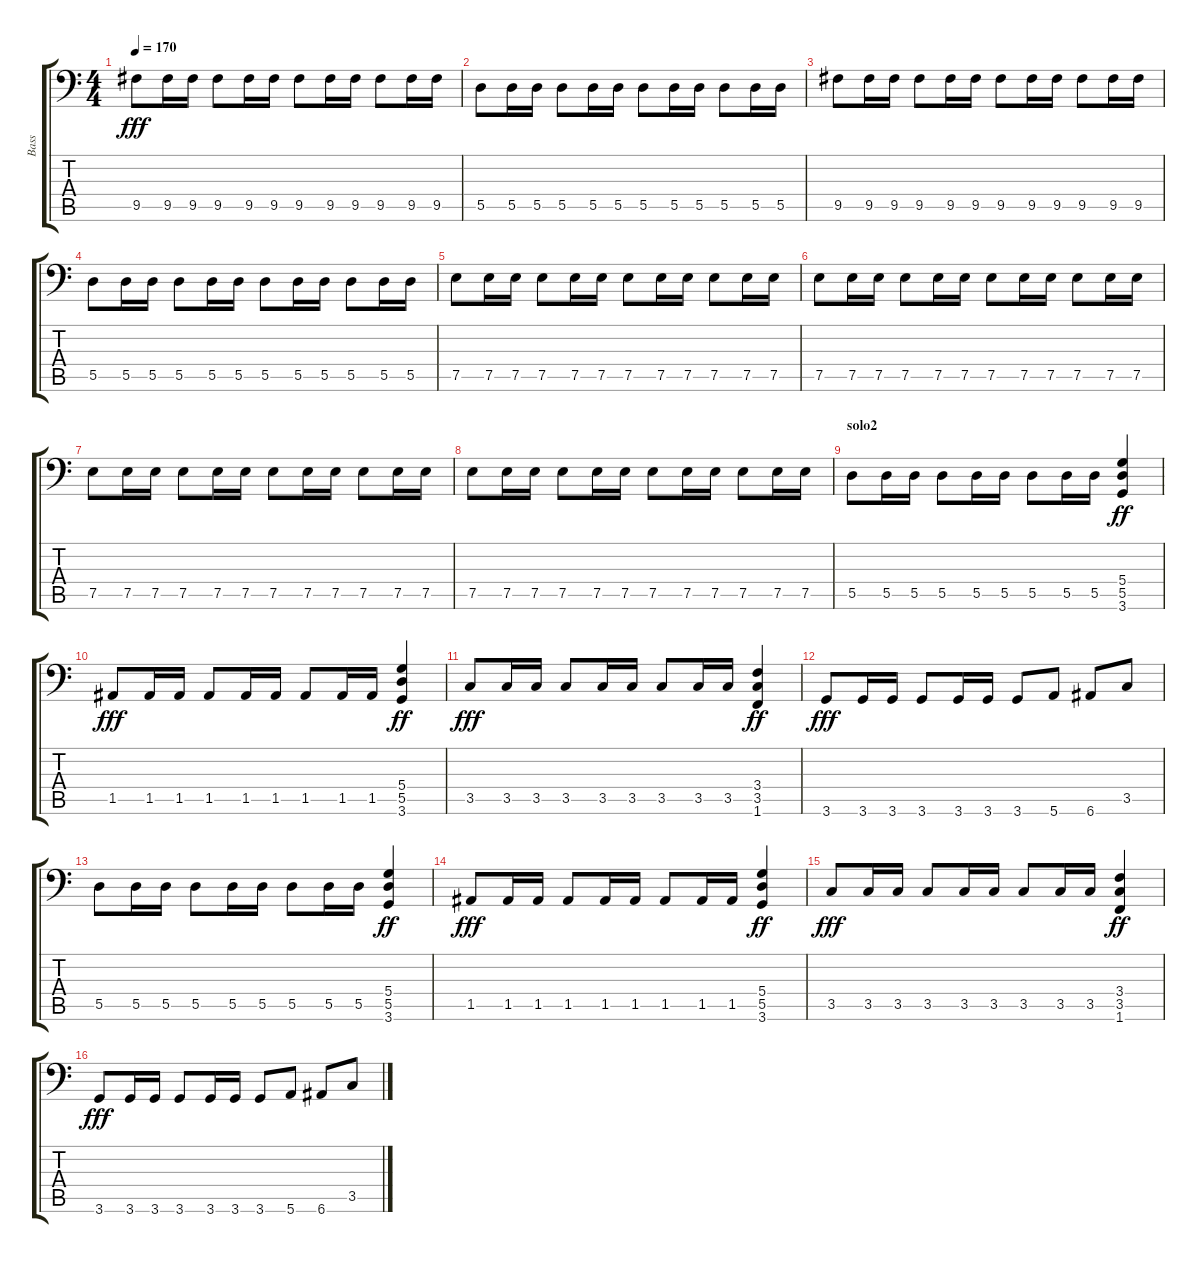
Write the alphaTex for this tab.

\track ("Bass" "Bass") {instrument electricbassfinger}
\staff {score tabs}
\tuning (E3 B2 G2 D2 A1 E1) {hide}
\ts (4 4)
\tempo 170
\clef f4
\ks c
9.5.8{dy fff} 9.5.16 9.5.16 9.5.8 9.5.16 9.5.16 9.5.8 9.5.16 9.5.16 9.5.8 9.5.16 9.5.16 |
5.5.8 5.5.16 5.5.16 5.5.8 5.5.16 5.5.16 5.5.8 5.5.16 5.5.16 5.5.8 5.5.16 5.5.16 |
9.5.8 9.5.16 9.5.16 9.5.8 9.5.16 9.5.16 9.5.8 9.5.16 9.5.16 9.5.8 9.5.16 9.5.16 |
5.5.8 5.5.16 5.5.16 5.5.8 5.5.16 5.5.16 5.5.8 5.5.16 5.5.16 5.5.8 5.5.16 5.5.16 |
7.5.8 7.5.16 7.5.16 7.5.8 7.5.16 7.5.16 7.5.8 7.5.16 7.5.16 7.5.8 7.5.16 7.5.16 |
7.5.8 7.5.16 7.5.16 7.5.8 7.5.16 7.5.16 7.5.8 7.5.16 7.5.16 7.5.8 7.5.16 7.5.16 |
7.5.8 7.5.16 7.5.16 7.5.8 7.5.16 7.5.16 7.5.8 7.5.16 7.5.16 7.5.8 7.5.16 7.5.16 |
7.5.8 7.5.16 7.5.16 7.5.8 7.5.16 7.5.16 7.5.8 7.5.16 7.5.16 7.5.8 7.5.16 7.5.16 |
\section ("" "solo2")
5.5.8 5.5.16 5.5.16 5.5.8 5.5.16 5.5.16 5.5.8 5.5.16 5.5.16 (5.4 5.5 3.6).4{dy ff} |
1.5.8{dy fff} 1.5.16 1.5.16 1.5.8 1.5.16 1.5.16 1.5.8 1.5.16 1.5.16 (5.4 5.5 3.6).4{dy ff} |
3.5.8{dy fff} 3.5.16 3.5.16 3.5.8 3.5.16 3.5.16 3.5.8 3.5.16 3.5.16 (3.4 3.5 1.6).4{dy ff} |
3.6.8{dy fff} 3.6.16 3.6.16 3.6.8 3.6.16 3.6.16 3.6.8 5.6.8 6.6.8 3.5.8 |
5.5.8 5.5.16 5.5.16 5.5.8 5.5.16 5.5.16 5.5.8 5.5.16 5.5.16 (5.4 5.5 3.6).4{dy ff} |
1.5.8{dy fff} 1.5.16 1.5.16 1.5.8 1.5.16 1.5.16 1.5.8 1.5.16 1.5.16 (5.4 5.5 3.6).4{dy ff} |
3.5.8{dy fff} 3.5.16 3.5.16 3.5.8 3.5.16 3.5.16 3.5.8 3.5.16 3.5.16 (3.4 3.5 1.6).4{dy ff} |
3.6.8{dy fff} 3.6.16 3.6.16 3.6.8 3.6.16 3.6.16 3.6.8 5.6.8 6.6.8 3.5.8
